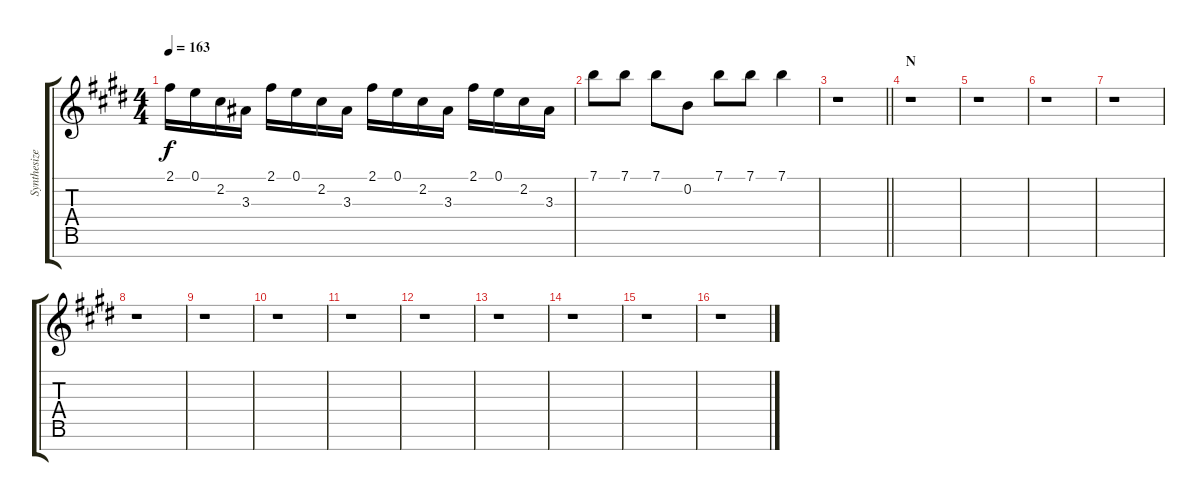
\track ("Synthesizer II" "Synthesize") {instrument flute}
\staff {score tabs}
\tuning (E5 B4 G4 D4 A3 E3 B2) {hide}
\ts (4 4)
\tempo 163
\clef g2
\ks e
2.1.16{dy f} 0.1.16 2.2.16 3.3.16 2.1.16 0.1.16 2.2.16 3.3.16 2.1.16 0.1.16 2.2.16 3.3.16 2.1.16 0.1.16 2.2.16 3.3.16 |
7.1.8 7.1.8 7.1.8 0.2.8 7.1.8 7.1.8 7.1.4 |
\barLineRight lightlight
r.1 |
\section ("" "N")
r.1 |
r.1 |
r.1 |
r.1 |
r.1 |
r.1 |
r.1 |
r.1 |
r.1 |
r.1 |
r.1 |
r.1 |
r.1
